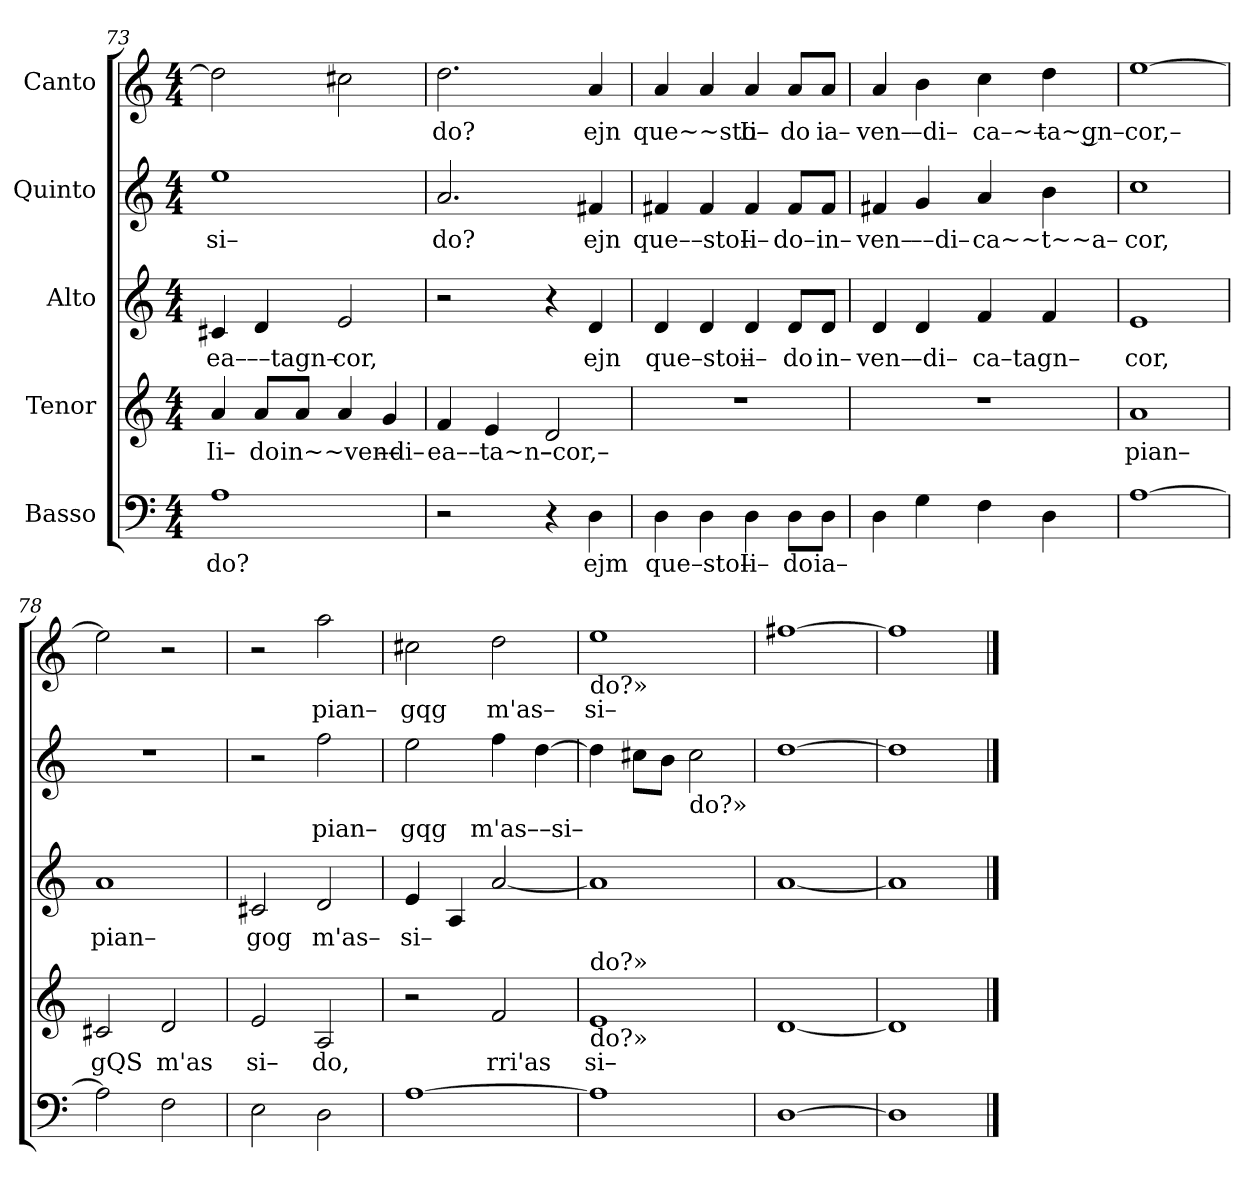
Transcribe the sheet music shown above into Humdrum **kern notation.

**kern	**text	**kern	**text	**kern	**text	**kern	**text	**kern	**text
*part5	*part5	*part4	*part4	*part3	*part3	*part2	*part2	*part1	*part1
*staff5	*staff5	*staff4	*staff4	*staff3	*staff3	*staff2	*staff2	*staff1	*staff1
*I"Basso	*	*I"Tenor	*	*I"Alto	*	*I"Quinto	*	*I"Canto	*
*clefF4	*	*clefG2	*	*clefG2	*	*clefG2	*	*clefG2	*
*k[]	*	*k[]	*	*k[]	*	*k[]	*	*k[]	*
*M4/4	*	*M4/4	*	*M4/4	*	*M4/4	*	*M4/4	*
=73	=73	=73	=73	=73	=73	=73	=73	=73	=73
!	!LO:LY:b	!	!LO:LY:b	!	!LO:LY:b	!	!LO:LY:b	!	!
1A	do?	4a/	Ii–	4c#X/	ea–	1ee	si–	2dd\]	.
!	!	!	!LO:LY:b	!	!LO:LY:b	!	!	!	!
.	.	8a/L	do	4d/	––tagn–	.	.	.	.
!	!	!	!LO:LY:b	!	!	!	!	!	!
.	.	8a/J	in~~ven–	.	.	.	.	.	.
!	!	!	!	!	!LO:LY:b	!	!	!	!
.	.	4a/	.	2e/	cor,	.	.	2cc#X\	.
!	!	!	!LO:LY:b	!	!	!	!	!	!
.	.	4g/	–di–	.	.	.	.	.	.
=74	=74	=74	=74	=74	=74	=74	=74	=74	=74
!	!	!	!LO:LY:b	!	!	!	!LO:LY:b	!	!LO:LY:b
2r	.	4f/	ea––	2r	.	2.a/	do?	2.dd\	do?
!	!	!	!LO:LY:b	!	!	!	!	!	!
.	.	4e/	ta~n–	.	.	.	.	.	.
!	!	!	!LO:LY:b	!	!	!	!	!	!
4r	.	2d/	–cor,–	4r	.	.	.	.	.
!	!LO:LY:b	!	!	!	!LO:LY:b	!	!LO:LY:b	!	!LO:LY:b
4D\	ejm	.	.	4d/	ejn	4f#X/	ejn	4a/	ejn
=75	=75	=75	=75	=75	=75	=75	=75	=75	=75
!	!LO:LY:b	!	!	!	!LO:LY:b	!	!LO:LY:b	!	!LO:LY:b
4D\	que–sto–	1r	.	4d/	que–sto–	4f#X/	que––sto–	4a/	que~~sto–
4D\	.	.	.	4d/	.	4f#/	.	4a/	.
!	!LO:LY:b	!	!	!	!LO:LY:b	!	!LO:LY:b	!	!LO:LY:b
4D\	Ii–	.	.	4d/	ii–	4f#/	Ii–	4a/	Ii–
!	!LO:LY:b	!	!	!	!LO:LY:b	!	!LO:LY:b	!	!LO:LY:b
8D\L	do	.	.	8d/L	do	8f#/L	do–	8a/L	do
!	!LO:LY:b	!	!	!	!LO:LY:b	!	!LO:LY:b	!	!LO:LY:b
8D\J	ia–	.	.	8d/J	in–	8f#/J	in–	8a/J	ia–
=76	=76	=76	=76	=76	=76	=76	=76	=76	=76
!	!	!	!	!	!LO:LY:b	!	!LO:LY:b	!	!LO:LY:b
4D\	.	1r	.	4d/	ven–	4f#X/	ven–	4a/	ven–
!	!	!	!	!	!LO:LY:b	!	!LO:LY:b	!	!LO:LY:b
4G\	.	.	.	4d/	–di–	4g/	––di–	4b\	–di–
!	!	!	!	!	!LO:LY:b	!	!LO:LY:b	!	!LO:LY:b
4F\	.	.	.	4f/	ca–tagn–	4a/	ca~~t~~a–	4cc\	ca–~–
!	!	!	!	!	!	!	!	!	!LO:LY:b
4D\	.	.	.	4f/	.	4b\	.	4dd\	ta~ gn–
=77	=77	=77	=77	=77	=77	=77	=77	=77	=77
!	!	!	!LO:LY:b	!	!LO:LY:b	!	!LO:LY:b	!	!LO:LY:b
[1A	.	1a	pian–	1e	cor,	1cc	cor,	[1ee	cor,–
=78	=78	=78	=78	=78	=78	=78	=78	=78	=78
!	!	!	!LO:LY:b	!	!LO:LY:b	!	!	!	!
2A\]	.	2c#X/	gQS	1a	pian–	1r	.	2ee\]	.
!	!	!	!LO:LY:b	!	!	!	!	!	!
2F\	.	2d/	m'as	.	.	.	.	2r	.
=79	=79	=79	=79	=79	=79	=79	=79	=79	=79
!	!	!	!LO:LY:b	!	!LO:LY:b	!	!	!	!
2E\	.	2e/	si–	2c#X/	gog	2r	.	2r	.
!	!	!	!LO:LY:b	!	!LO:LY:b	!	!LO:LY:b	!	!LO:LY:b
2D\	.	2A/	do,	2d/	m'as–	2ff\	pian–	2aa\	pian–
=80	=80	=80	=80	=80	=80	=80	=80	=80	=80
!	!	!	!	!	!LO:LY:b	!	!LO:LY:b	!	!LO:LY:b
[1A	.	2r	.	4e/	si–	2ee\	gqg	2cc#X\	gqg
.	.	.	.	4A/	.	.	.	.	.
!	!	!	!LO:LY:b	!	!	!	!LO:LY:b	!	!LO:LY:b
.	.	2f/	rri'as	[2a/	.	4ff\	m'as––si–	2dd\	m'as–
.	.	.	.	.	.	[4dd\	.	.	.
=81	=81	=81	=81	=81	=81	=81	=81	=81	=81
!	!	!	!	!	!	!	!	!LO:TX:b:t=do?»	!
!	!	!LO:TX:a:t=do?»	!	!	!	!	!	!	!
!	!	!LO:TX:b:t=do?»	!	!	!	!	!	!	!
!	!	!	!LO:LY:b	!	!	!	!	!	!LO:LY:b
1A]	.	1e	si–	1a]	.	4dd\]	.	1ee	si–
.	.	.	.	.	.	8cc#X\L	.	.	.
.	.	.	.	.	.	8b\J	.	.	.
!	!	!	!	!	!	!LO:TX:b:t=do?»	!	!	!
.	.	.	.	.	.	2cc#\	.	.	.
=82	=82	=82	=82	=82	=82	=82	=82	=82	=82
[1D	.	[1d	.	[1a	.	[1dd	.	[1ff#X	.
=83	=83	=83	=83	=83	=83	=83	=83	=83	=83
1D]	.	1d]	.	1a]	.	1dd]	.	1ff#]	.
==	==	==	==	==	==	==	==	==	==
*-	*-	*-	*-	*-	*-	*-	*-	*-	*-
